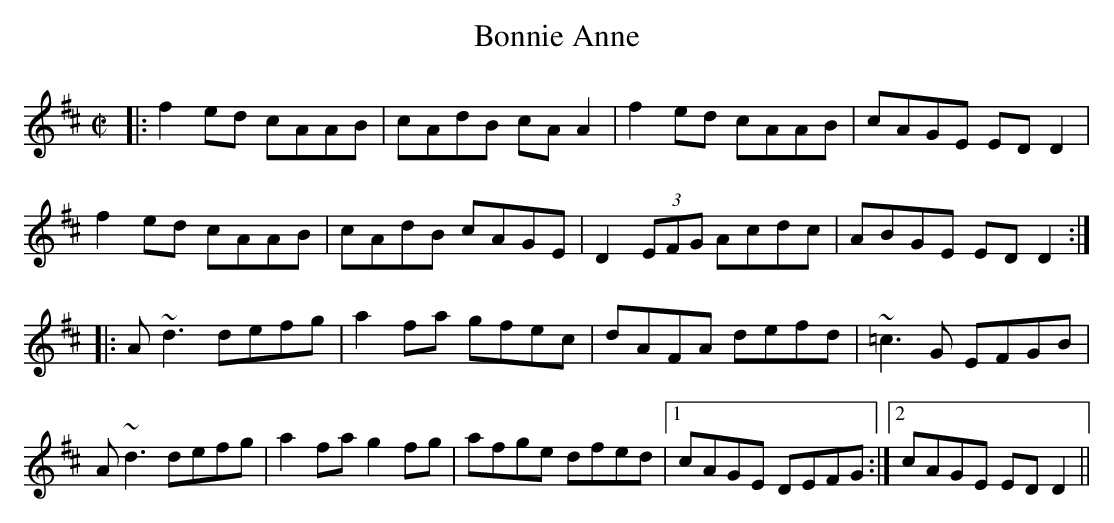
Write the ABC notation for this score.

X:1
T:Bonnie Anne
M:C|
K:D
|: f2ed cAAB | cAdB cAA2 | f2ed cAAB | cAGE EDD2 |
f2ed cAAB | cAdB cAGE | D2 (3EFG Acdc | ABGE EDD2 :|
|: A~d3 defg | a2fa gfec | dAFA defd | ~=c3G EFGB |
A~d3 defg | a2fa g2fg | afge dfed |1 cAGE DEFG :|2 cAGE EDD2 ||
